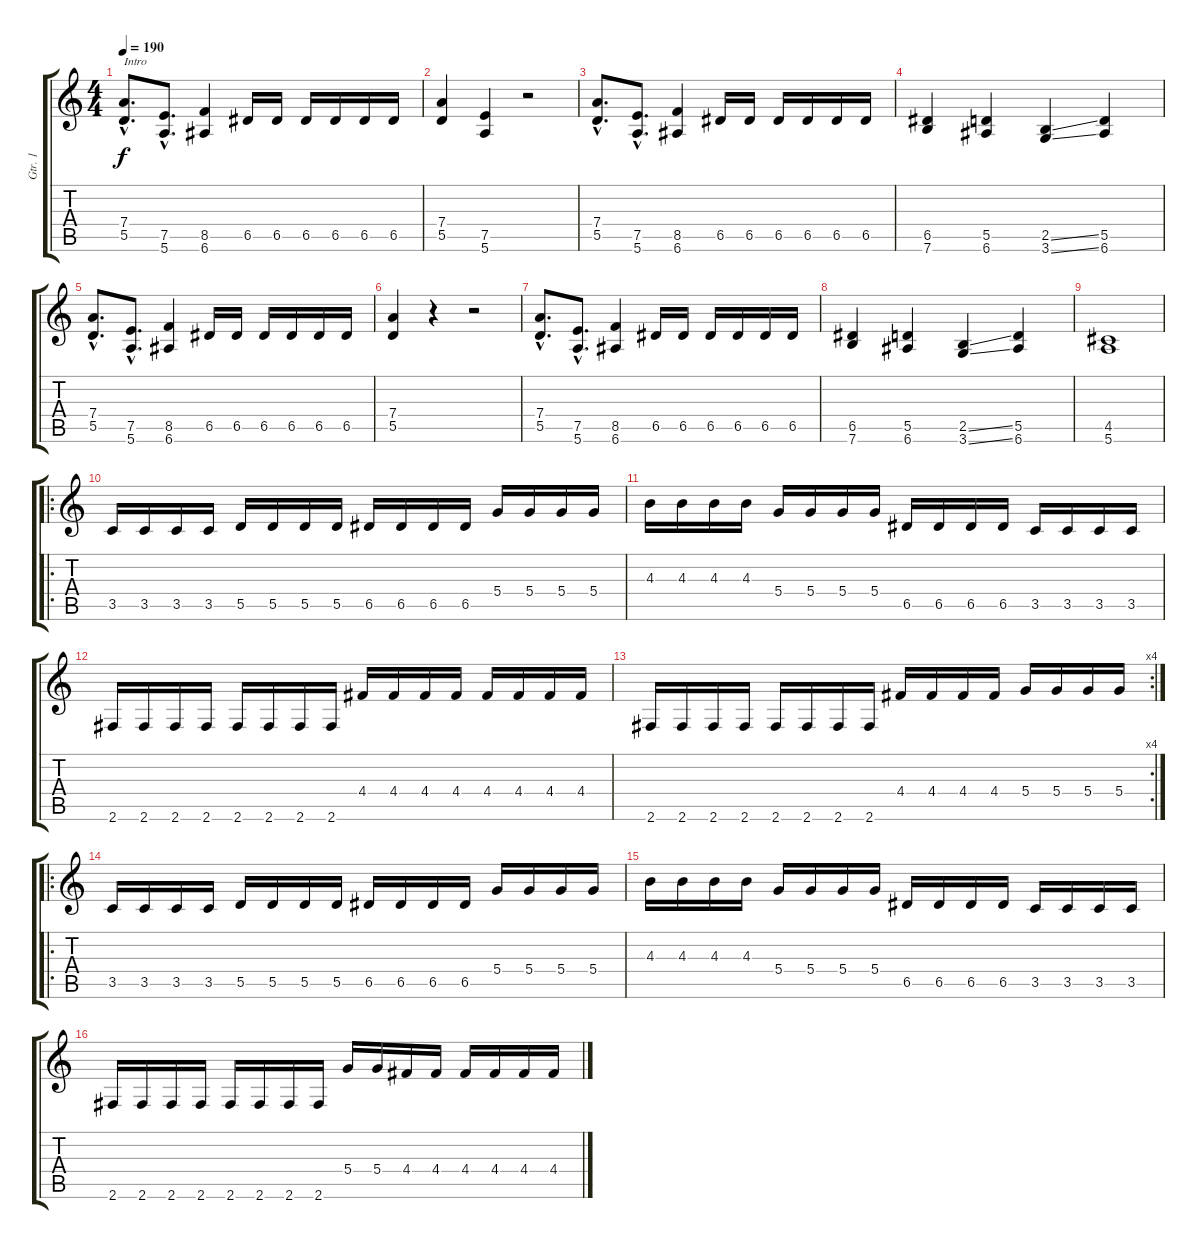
\track ("Gtr. 1" "Gtr. 1") {instrument overdrivenguitar}
\staff {score tabs}
\tuning (E4 B3 G3 D3 A2 E2) {hide}
\ts (4 4)
\tempo 190
\clef g2
\ks c
(7.4{hac} 5.5{hac}).8{d txt "Intro" dy f instrument overdrivenguitar} (7.5{hac} 5.6{hac}).8{d} (8.5 6.6).4 6.5.16 6.5.16 6.5.16 6.5.16 6.5.16 6.5.16 |
(7.4 5.5).4 (7.5 5.6).4 r.2 |
(7.4{hac} 5.5{hac}).8{d} (7.5{hac} 5.6{hac}).8{d} (8.5 6.6).4 6.5.16 6.5.16 6.5.16 6.5.16 6.5.16 6.5.16 |
(6.5 7.6).4 (5.5 6.6).4 (2.5{ss} 3.6{ss}).4 (5.5 6.6).4 |
(7.4{hac} 5.5{hac}).8{d} (7.5{hac} 5.6{hac}).8{d} (8.5 6.6).4 6.5.16 6.5.16 6.5.16 6.5.16 6.5.16 6.5.16 |
(7.4 5.5).4 r.4 r.2 |
(7.4{hac} 5.5{hac}).8{d} (7.5{hac} 5.6{hac}).8{d} (8.5 6.6).4 6.5.16 6.5.16 6.5.16 6.5.16 6.5.16 6.5.16 |
(6.5 7.6).4 (5.5 6.6).4 (2.5{ss} 3.6{ss}).4 (5.5 6.6).4 |
(4.5 5.6).1 |
\ro
3.5.16 3.5.16 3.5.16 3.5.16 5.5.16 5.5.16 5.5.16 5.5.16 6.5.16 6.5.16 6.5.16 6.5.16 5.4.16 5.4.16 5.4.16 5.4.16 |
4.3.16 4.3.16 4.3.16 4.3.16 5.4.16 5.4.16 5.4.16 5.4.16 6.5.16 6.5.16 6.5.16 6.5.16 3.5.16 3.5.16 3.5.16 3.5.16 |
2.6.16 2.6.16 2.6.16 2.6.16 2.6.16 2.6.16 2.6.16 2.6.16 4.4.16 4.4.16 4.4.16 4.4.16 4.4.16 4.4.16 4.4.16 4.4.16 |
\rc 4
2.6.16 2.6.16 2.6.16 2.6.16 2.6.16 2.6.16 2.6.16 2.6.16 4.4.16 4.4.16 4.4.16 4.4.16 5.4.16 5.4.16 5.4.16 5.4.16 |
\ro
3.5.16 3.5.16 3.5.16 3.5.16 5.5.16 5.5.16 5.5.16 5.5.16 6.5.16 6.5.16 6.5.16 6.5.16 5.4.16 5.4.16 5.4.16 5.4.16 |
4.3.16 4.3.16 4.3.16 4.3.16 5.4.16 5.4.16 5.4.16 5.4.16 6.5.16 6.5.16 6.5.16 6.5.16 3.5.16 3.5.16 3.5.16 3.5.16 |
2.6.16 2.6.16 2.6.16 2.6.16 2.6.16 2.6.16 2.6.16 2.6.16 5.4.16 5.4.16 4.4.16 4.4.16 4.4.16 4.4.16 4.4.16 4.4.16
